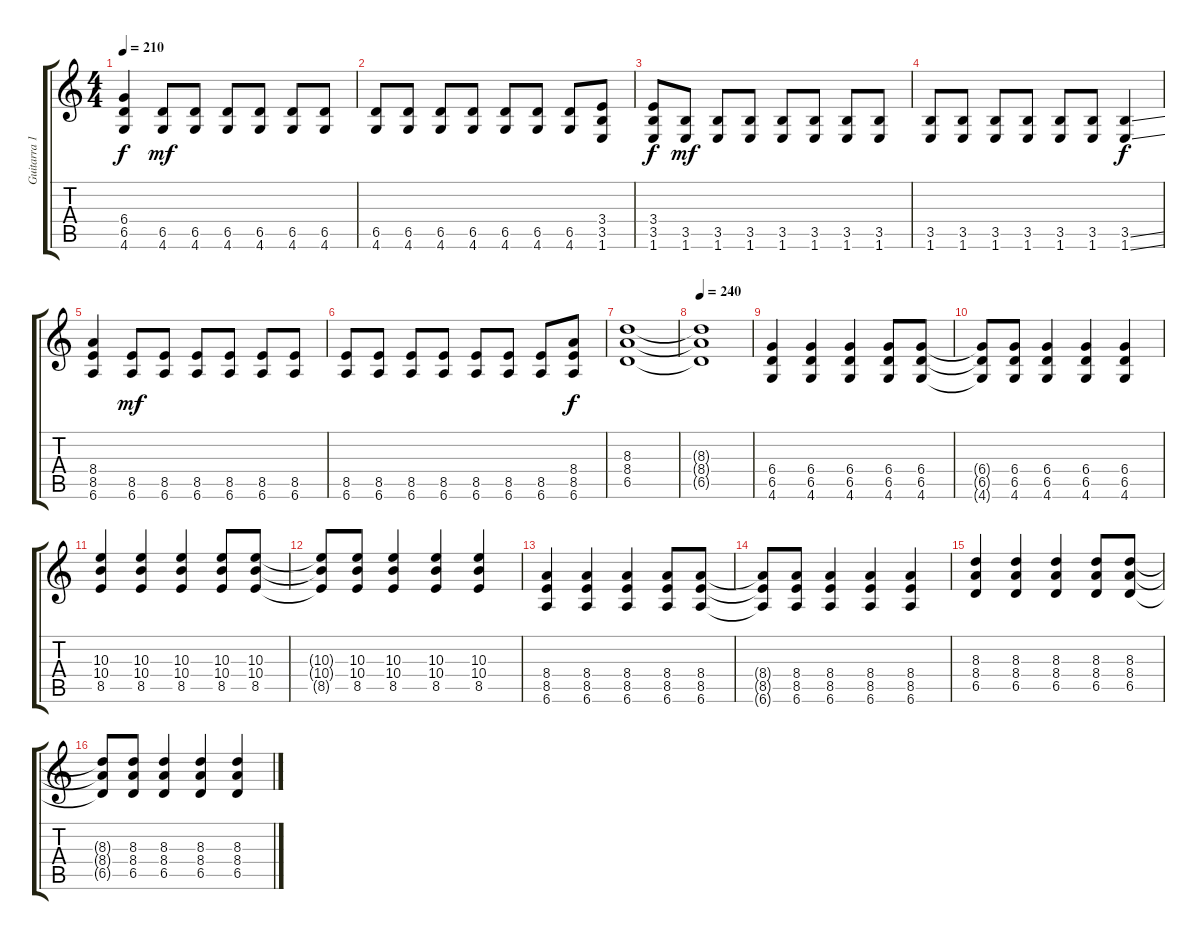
\track ("Guitarra 1" "Guitarra 1") {instrument distortionguitar}
\staff {score tabs}
\tuning (Eb4 Bb3 Gb3 Db3 Ab2 Eb2) {hide}
\ts (4 4)
\tempo 210
\clef g2
\ks c
(6.4 6.5 4.6).4{dy f instrument distortionguitar} (6.5 4.6).8{dy mf} (6.5 4.6).8 (6.5 4.6).8 (6.5 4.6).8 (6.5 4.6).8 (6.5 4.6).8 |
(6.5 4.6).8 (6.5 4.6).8 (6.5 4.6).8 (6.5 4.6).8 (6.5 4.6).8 (6.5 4.6).8 (6.5 4.6).8 (3.4 3.5 1.6).8 |
(3.4 3.5 1.6).8{dy f} (3.5 1.6).8{dy mf} (3.5 1.6).8 (3.5 1.6).8 (3.5 1.6).8 (3.5 1.6).8 (3.5 1.6).8 (3.5 1.6).8 |
(3.5 1.6).8 (3.5 1.6).8 (3.5 1.6).8 (3.5 1.6).8 (3.5 1.6).8 (3.5 1.6).8 (3.5{ss} 1.6{ss}).4{dy f} |
(8.4 8.5 6.6).4 (8.5 6.6).8{dy mf} (8.5 6.6).8 (8.5 6.6).8 (8.5 6.6).8 (8.5 6.6).8 (8.5 6.6).8 |
(8.5 6.6).8 (8.5 6.6).8 (8.5 6.6).8 (8.5 6.6).8 (8.5 6.6).8 (8.5 6.6).8 (8.5 6.6).8 (8.4 8.5 6.6).8{dy f} |
(8.3 8.4 6.5).1 |
\tempo 240
(8.3{t} 8.4{t} 6.5{t}).1 |
(6.4 6.5 4.6).4 (6.4 6.5 4.6).4 (6.4 6.5 4.6).4 (6.4 6.5 4.6).8 (6.4 6.5 4.6).8 |
(6.4{t} 6.5{t} 4.6{t}).8 (6.4 6.5 4.6).8 (6.4 6.5 4.6).4 (6.4 6.5 4.6).4 (6.4 6.5 4.6).4 |
(10.3 10.4 8.5).4 (10.3 10.4 8.5).4 (10.3 10.4 8.5).4 (10.3 10.4 8.5).8 (10.3 10.4 8.5).8 |
(10.3{t} 10.4{t} 8.5{t}).8 (10.3 10.4 8.5).8 (10.3 10.4 8.5).4 (10.3 10.4 8.5).4 (10.3 10.4 8.5).4 |
(8.4 8.5 6.6).4 (8.4 8.5 6.6).4 (8.4 8.5 6.6).4 (8.4 8.5 6.6).8 (8.4 8.5 6.6).8 |
(8.4{t} 8.5{t} 6.6{t}).8 (8.4 8.5 6.6).8 (8.4 8.5 6.6).4 (8.4 8.5 6.6).4 (8.4 8.5 6.6).4 |
(8.3 8.4 6.5).4 (8.3 8.4 6.5).4 (8.3 8.4 6.5).4 (8.3 8.4 6.5).8 (8.3 8.4 6.5).8 |
(8.3{t} 8.4{t} 6.5{t}).8 (8.3 8.4 6.5).8 (8.3 8.4 6.5).4 (8.3 8.4 6.5).4 (8.3 8.4 6.5).4
